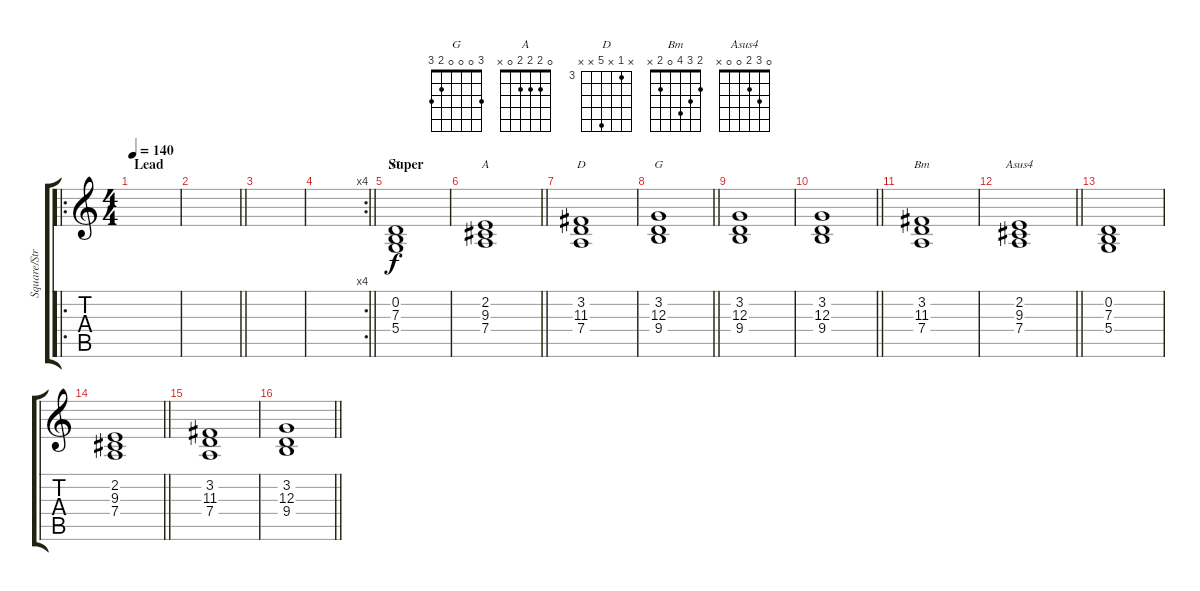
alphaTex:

\track ("Square/Strings" "Square/Str") {instrument stringensemble1}
\staff {score tabs}
\tuning (E4 B3 G3 D3 A2 E2) {hide}
\chord ("G" x 0 7 5 x x) {firstfret 5}
\chord ("A" 0 2 2 2 0 x)
\chord ("D" x 3 x 7 x x) {firstfret 3}
\chord ("G" 3 0 0 0 2 3)
\chord ("Bm" 2 3 4 0 2 x)
\chord ("Asus4" 0 3 2 0 0 x)
\ro
\ts (4 4)
\section ("" "Lead")
\tempo 140
\clef g2
\ks c
|
\barLineRight lightlight
|
|
\rc 4
\barLineRight lightlight
|
\section ("" "Super")
(0.2 7.3 5.4).1{ch "G" volume 14} |
\barLineRight lightlight
(2.2 9.3 7.4).1{ch "A"} |
(3.2 11.3 7.4).1{ch "D"} |
\barLineRight lightlight
(3.2 12.3 9.4).1{ch "G"} |
(3.2 12.3 9.4).1 |
\barLineRight lightlight
(3.2 12.3 9.4).1 |
(3.2 11.3 7.4).1{ch "Bm"} |
\barLineRight lightlight
(2.2 9.3 7.4).1{ch "Asus4"} |
(0.2 7.3 5.4).1{dy f} |
\barLineRight lightlight
(2.2 9.3 7.4).1 |
(3.2 11.3 7.4).1 |
\barLineRight lightlight
(3.2 12.3 9.4).1
